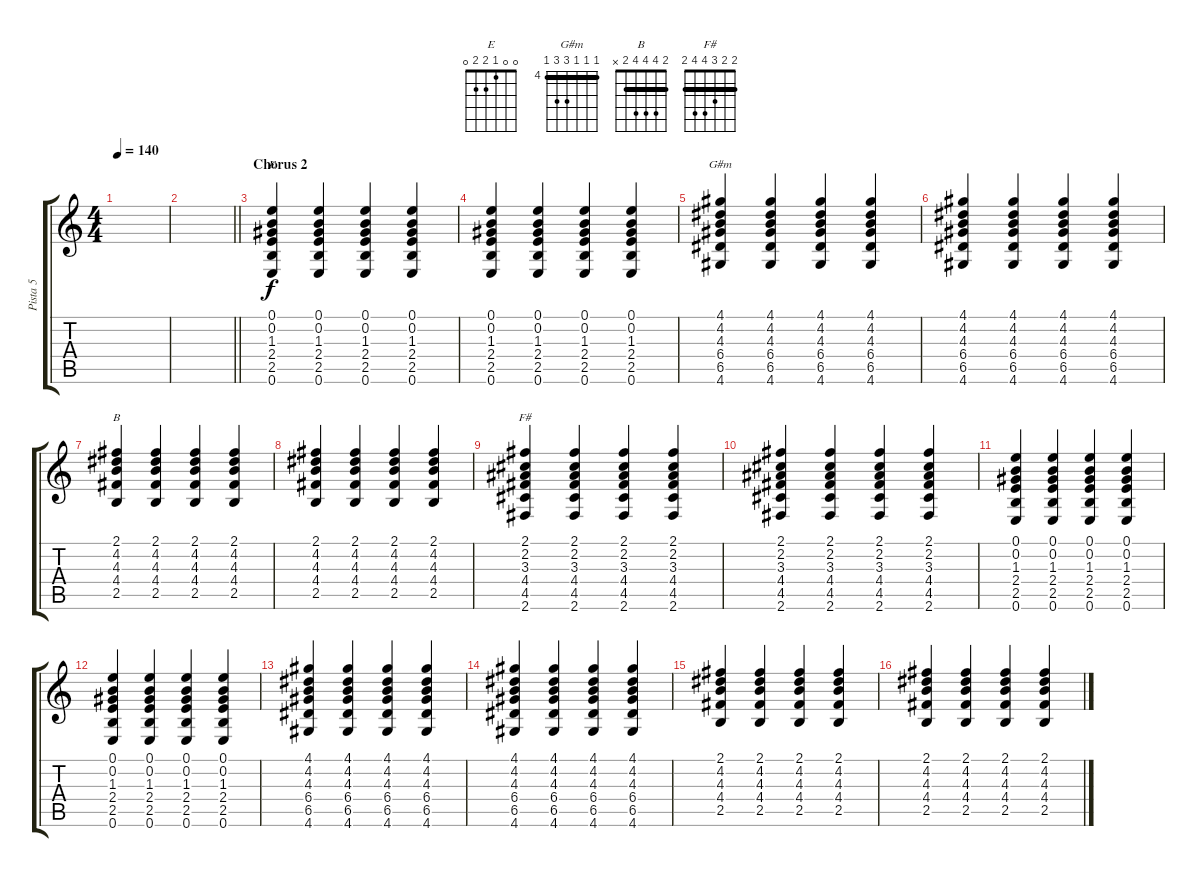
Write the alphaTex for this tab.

\track ("Pista 5" "Pista 5") {instrument acousticguitarsteel}
\staff {score tabs}
\tuning (E4 B3 G3 D3 A2 E2) {hide}
\chord ("E" 0 0 1 2 2 0)
\chord ("G#m" 4 4 4 6 6 4) {firstfret 4 barre 4}
\chord ("B" 2 4 4 4 2 x) {barre 2}
\chord ("F#" 2 2 3 4 4 2) {barre 2}
\ts (4 4)
\tempo 140
\clef g2
\ks c
|
\barLineRight lightlight
|
\section ("" "Chorus 2")
(0.1 0.2 1.3 2.4 2.5 0.6).4{ch "E"} (0.1 0.2 1.3 2.4 2.5 0.6).4 (0.1 0.2 1.3 2.4 2.5 0.6).4 (0.1 0.2 1.3 2.4 2.5 0.6).4 |
(0.1 0.2 1.3 2.4 2.5 0.6).4 (0.1 0.2 1.3 2.4 2.5 0.6).4 (0.1 0.2 1.3 2.4 2.5 0.6).4 (0.1 0.2 1.3 2.4 2.5 0.6).4 |
(4.1 4.2 4.3 6.4 6.5 4.6).4{ch "G#m"} (4.1 4.2 4.3 6.4 6.5 4.6).4 (4.1 4.2 4.3 6.4 6.5 4.6).4 (4.1 4.2 4.3 6.4 6.5 4.6).4 |
(4.1 4.2 4.3 6.4 6.5 4.6).4 (4.1 4.2 4.3 6.4 6.5 4.6).4 (4.1 4.2 4.3 6.4 6.5 4.6).4 (4.1 4.2 4.3 6.4 6.5 4.6).4 |
(2.1 4.2 4.3 4.4 2.5).4{ch "B"} (2.1 4.2 4.3 4.4 2.5).4 (2.1 4.2 4.3 4.4 2.5).4 (2.1 4.2 4.3 4.4 2.5).4 |
(2.1 4.2 4.3 4.4 2.5).4 (2.1 4.2 4.3 4.4 2.5).4 (2.1 4.2 4.3 4.4 2.5).4 (2.1 4.2 4.3 4.4 2.5).4 |
(2.1 2.2 3.3 4.4 4.5 2.6).4{ch "F#"} (2.1 2.2 3.3 4.4 4.5 2.6).4 (2.1 2.2 3.3 4.4 4.5 2.6).4 (2.1 2.2 3.3 4.4 4.5 2.6).4 |
(2.1 2.2 3.3 4.4 4.5 2.6).4 (2.1 2.2 3.3 4.4 4.5 2.6).4 (2.1 2.2 3.3 4.4 4.5 2.6).4 (2.1 2.2 3.3 4.4 4.5 2.6).4 |
(0.1 0.2 1.3 2.4 2.5 0.6).4 (0.1 0.2 1.3 2.4 2.5 0.6).4 (0.1 0.2 1.3 2.4 2.5 0.6).4 (0.1 0.2 1.3 2.4 2.5 0.6).4 |
(0.1 0.2 1.3 2.4 2.5 0.6).4 (0.1 0.2 1.3 2.4 2.5 0.6).4 (0.1 0.2 1.3 2.4 2.5 0.6).4 (0.1 0.2 1.3 2.4 2.5 0.6).4 |
(4.1 4.2 4.3 6.4 6.5 4.6).4 (4.1 4.2 4.3 6.4 6.5 4.6).4 (4.1 4.2 4.3 6.4 6.5 4.6).4 (4.1 4.2 4.3 6.4 6.5 4.6).4 |
(4.1 4.2 4.3 6.4 6.5 4.6).4 (4.1 4.2 4.3 6.4 6.5 4.6).4 (4.1 4.2 4.3 6.4 6.5 4.6).4 (4.1 4.2 4.3 6.4 6.5 4.6).4 |
(2.1 4.2 4.3 4.4 2.5).4 (2.1 4.2 4.3 4.4 2.5).4 (2.1 4.2 4.3 4.4 2.5).4 (2.1 4.2 4.3 4.4 2.5).4 |
(2.1 4.2 4.3 4.4 2.5).4 (2.1 4.2 4.3 4.4 2.5).4 (2.1 4.2 4.3 4.4 2.5).4 (2.1 4.2 4.3 4.4 2.5).4
